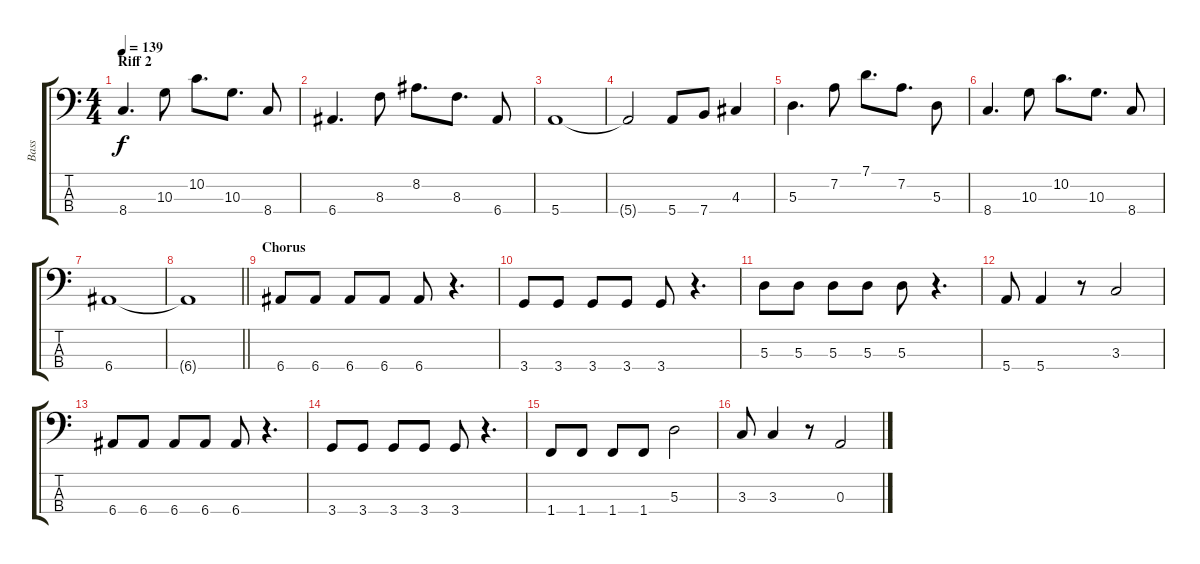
\track ("Bass" "Bass") {instrument acousticbass}
\staff {score tabs}
\tuning (G2 D2 A1 E1) {hide}
\ts (4 4)
\section ("" "Riff 2")
\tempo 139
\clef f4
\ks c
8.4.4{d dy f instrument fretlessbass} 10.3.8 10.2.8{d} 10.3.8{d} 8.4.8 |
6.4.4{d} 8.3.8 8.2.8{d} 8.3.8{d} 6.4.8 |
5.4.1 |
5.4{t}.2 5.4.8 7.4.8 4.3.4 |
5.3.4{d} 7.2.8 7.1.8{d} 7.2.8{d} 5.3.8 |
8.4.4{d} 10.3.8 10.2.8{d} 10.3.8{d} 8.4.8 |
6.4.1 |
\barLineRight lightlight
6.4{t}.1 |
\section ("" "Chorus")
6.4.8 6.4.8 6.4.8 6.4.8 6.4.8 r.4{d} |
3.4.8 3.4.8 3.4.8 3.4.8 3.4.8 r.4{d} |
5.3.8 5.3.8 5.3.8 5.3.8 5.3.8 r.4{d} |
5.4.8 5.4.4 r.8 3.3.2 |
6.4.8 6.4.8 6.4.8 6.4.8 6.4.8 r.4{d} |
3.4.8 3.4.8 3.4.8 3.4.8 3.4.8 r.4{d} |
1.4.8 1.4.8 1.4.8 1.4.8 5.3.2 |
3.3.8 3.3.4 r.8 0.3.2
